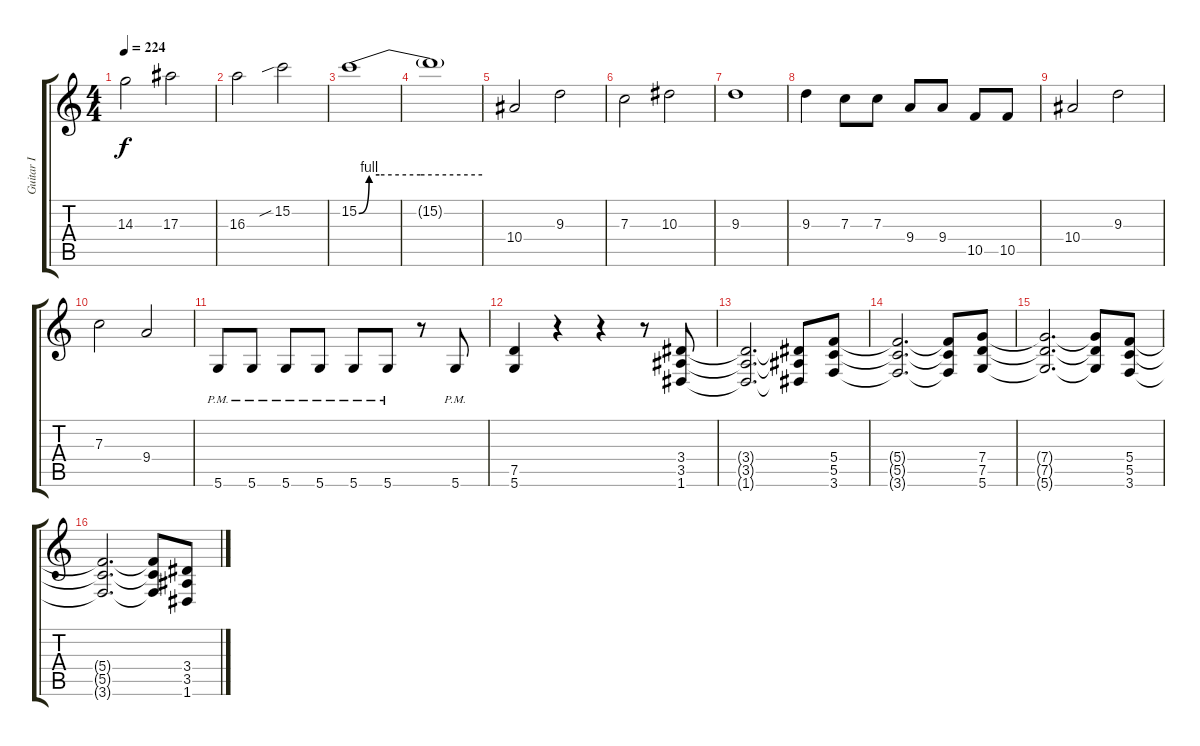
\track ("Guitar I" "Guitar I") {instrument overdrivenguitar}
\staff {score tabs}
\tuning (D4 A3 F3 C3 G2 D2) {hide}
\ts (4 4)
\tempo 224
\clef g2
\ks c
14.3.2{dy f} 17.3.2 |
16.3.2 15.2{sib}.2 |
15.2{be (custom 0 0 5 4 10 4 30 4 60 4)}.1 |
15.2{t}.1 |
10.4.2 9.3.2 |
7.3.2 10.3.2 |
9.3.1 |
9.3.4 7.3.8 7.3.8 9.4.8 9.4.8 10.5.8 10.5.8 |
10.4.2 9.3.2 |
7.3.2 9.4.2 |
5.6{pm}.8 5.6{pm}.8 5.6{pm}.8 5.6{pm}.8 5.6{pm}.8 5.6{pm}.8 r.8 5.6{pm}.8 |
(7.5 5.6).4 r.4 r.4 r.8 (3.4 3.5 1.6).8 |
(3.4{t} 3.5{t} 1.6{t}).2{d} (3.4{t} 3.5{t} 1.6{t}).8 (5.4 5.5 3.6).8 |
(5.4{t} 5.5{t} 3.6{t}).2{d} (5.4{t} 5.5{t} 3.6{t}).8 (7.4 7.5 5.6).8 |
(7.4{t} 7.5{t} 5.6{t}).2{d} (7.4{t} 7.5{t} 5.6{t}).8 (5.4 5.5 3.6).8 |
(5.4{t} 5.5{t} 3.6{t}).2{d} (5.4{t} 5.5{t} 3.6{t}).8 (3.4 3.5 1.6).8
